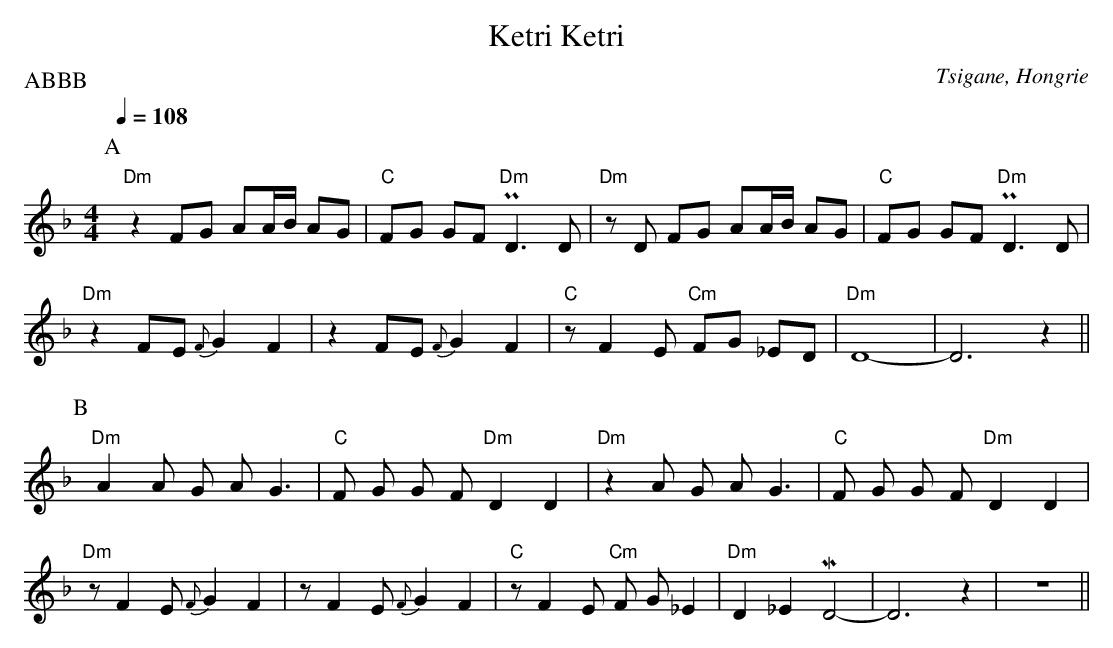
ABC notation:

X:1
T:Ketri Ketri
O:Tsigane, Hongrie
P:ABBB
M:4/4
L:1/8
Q:1/4=108
K:Dm
P:A
y"Dm"z2 FG AA/B/ AG | "C"FG GF "Dm"PD3 D | "Dm"zD FG AA/B/ AG | "C"FG GF "Dm"PD3 D |
"Dm"z2 FE {F}G2 F2 | z2 FE {F}G2 F2 | "C"z F2 E "Cm"FG _ED | "Dm"D8- | D6 z2 ||
P:B
y"Dm"A2 A G A G3 | "C"F G G F "Dm"D2 D2 | "Dm"z2 A G A G3 | "C"F G G F "Dm"D2 D2 |
"Dm"z F2 E {F}G2 F2 | z F2 E {F}G2 F2 | "C"z F2 E "Cm"F G _E2 | "Dm"D2 _E2 MD4- | D6 z2 | z8 ||
